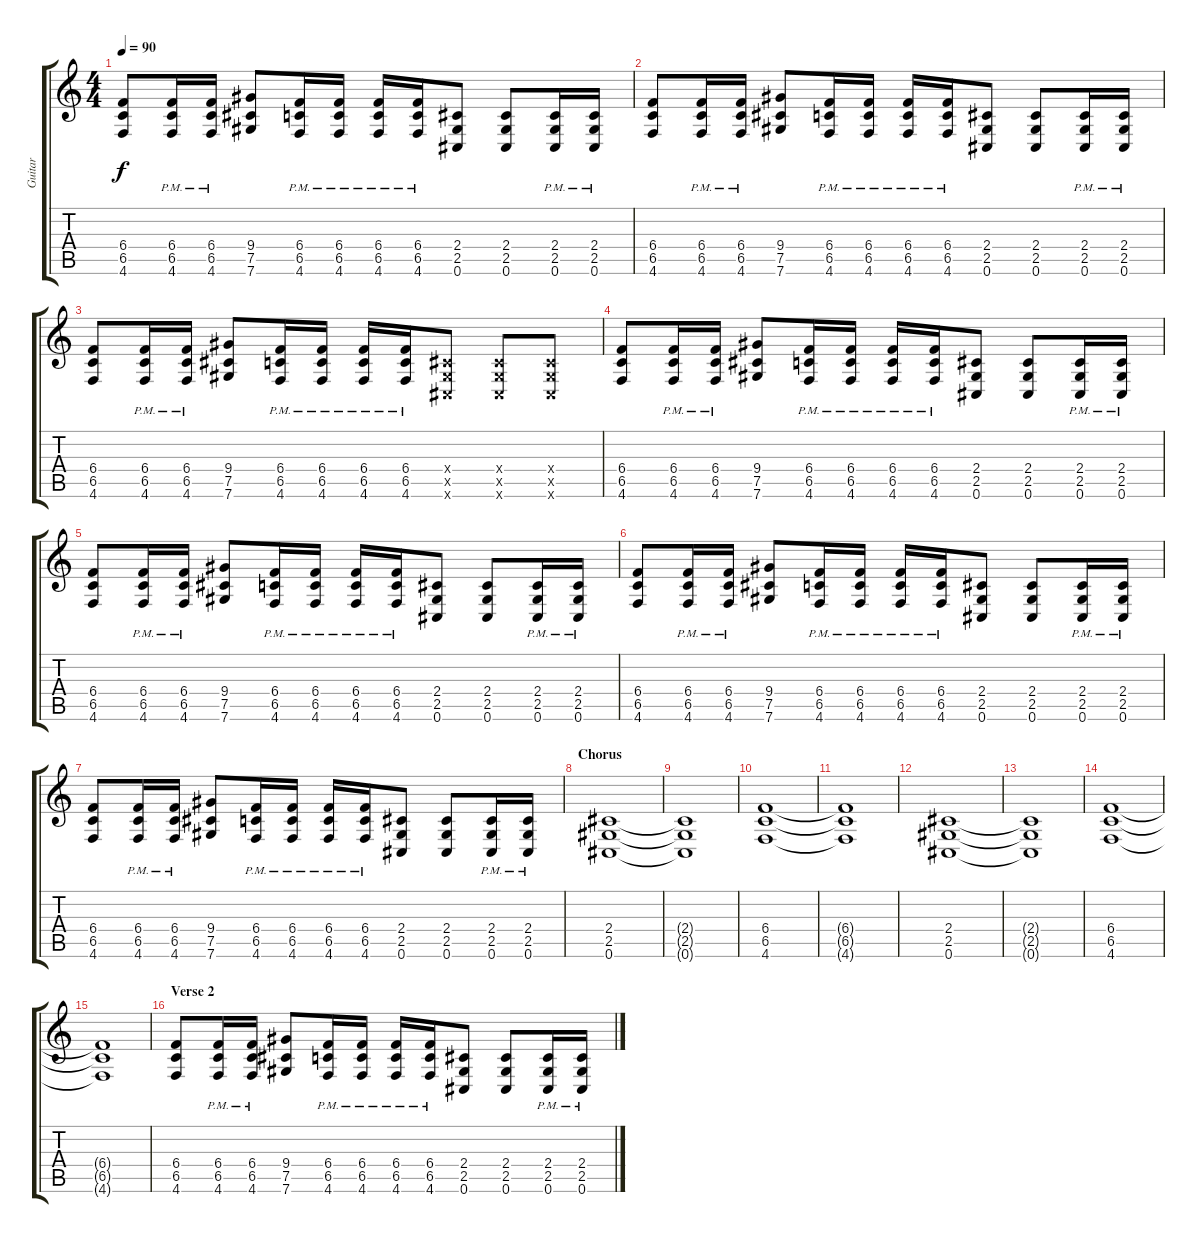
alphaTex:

\track ("Guitar" "Guitar") {instrument distortionguitar}
\staff {score tabs}
\tuning (Db4 Ab3 E3 B2 Gb2 Db2) {hide}
\ts (4 4)
\tempo 90
\clef g2
\ks c
(6.4 6.5 4.6).8{dy f} (6.4{pm} 6.5{pm} 4.6{pm}).16 (6.4{pm} 6.5{pm} 4.6{pm}).16 (9.4 7.5 7.6).8 (6.4{pm} 6.5{pm} 4.6{pm}).16 (6.4{pm} 6.5{pm} 4.6{pm}).16 (6.4{pm} 6.5{pm} 4.6{pm}).16 (6.4{pm} 6.5{pm} 4.6{pm}).16 (2.4 2.5 0.6).8 (2.4 2.5 0.6).8 (2.4{pm} 2.5{pm} 0.6{pm}).16 (2.4{pm} 2.5{pm} 0.6{pm}).16 |
(6.4 6.5 4.6).8 (6.4{pm} 6.5{pm} 4.6{pm}).16 (6.4{pm} 6.5{pm} 4.6{pm}).16 (9.4 7.5 7.6).8 (6.4{pm} 6.5{pm} 4.6{pm}).16 (6.4{pm} 6.5{pm} 4.6{pm}).16 (6.4{pm} 6.5{pm} 4.6{pm}).16 (6.4{pm} 6.5{pm} 4.6{pm}).16 (2.4 2.5 0.6).8 (2.4 2.5 0.6).8 (2.4{pm} 2.5{pm} 0.6{pm}).16 (2.4{pm} 2.5{pm} 0.6{pm}).16 |
(6.4 6.5 4.6).8 (6.4{pm} 6.5{pm} 4.6{pm}).16 (6.4{pm} 6.5{pm} 4.6{pm}).16 (9.4 7.5 7.6).8 (6.4{pm} 6.5{pm} 4.6{pm}).16 (6.4{pm} 6.5{pm} 4.6{pm}).16 (6.4{pm} 6.5{pm} 4.6{pm}).16 (6.4{pm} 6.5{pm} 4.6{pm}).16 (2.4{x} 2.5{x} 0.6{x}).8 (2.4{x} 2.5{x} 0.6{x}).8 (2.4{x} 2.5{x} 0.6{x}).8 |
(6.4 6.5 4.6).8 (6.4{pm} 6.5{pm} 4.6{pm}).16 (6.4{pm} 6.5{pm} 4.6{pm}).16 (9.4 7.5 7.6).8 (6.4{pm} 6.5{pm} 4.6{pm}).16 (6.4{pm} 6.5{pm} 4.6{pm}).16 (6.4{pm} 6.5{pm} 4.6{pm}).16 (6.4{pm} 6.5{pm} 4.6{pm}).16 (2.4 2.5 0.6).8 (2.4 2.5 0.6).8 (2.4{pm} 2.5{pm} 0.6{pm}).16 (2.4{pm} 2.5{pm} 0.6{pm}).16 |
(6.4 6.5 4.6).8 (6.4{pm} 6.5{pm} 4.6{pm}).16 (6.4{pm} 6.5{pm} 4.6{pm}).16 (9.4 7.5 7.6).8 (6.4{pm} 6.5{pm} 4.6{pm}).16 (6.4{pm} 6.5{pm} 4.6{pm}).16 (6.4{pm} 6.5{pm} 4.6{pm}).16 (6.4{pm} 6.5{pm} 4.6{pm}).16 (2.4 2.5 0.6).8 (2.4 2.5 0.6).8 (2.4{pm} 2.5{pm} 0.6{pm}).16 (2.4{pm} 2.5{pm} 0.6{pm}).16 |
(6.4 6.5 4.6).8 (6.4{pm} 6.5{pm} 4.6{pm}).16 (6.4{pm} 6.5{pm} 4.6{pm}).16 (9.4 7.5 7.6).8 (6.4{pm} 6.5{pm} 4.6{pm}).16 (6.4{pm} 6.5{pm} 4.6{pm}).16 (6.4{pm} 6.5{pm} 4.6{pm}).16 (6.4{pm} 6.5{pm} 4.6{pm}).16 (2.4 2.5 0.6).8 (2.4 2.5 0.6).8 (2.4{pm} 2.5{pm} 0.6{pm}).16 (2.4{pm} 2.5{pm} 0.6{pm}).16 |
(6.4 6.5 4.6).8 (6.4{pm} 6.5{pm} 4.6{pm}).16 (6.4{pm} 6.5{pm} 4.6{pm}).16 (9.4 7.5 7.6).8 (6.4{pm} 6.5{pm} 4.6{pm}).16 (6.4{pm} 6.5{pm} 4.6{pm}).16 (6.4{pm} 6.5{pm} 4.6{pm}).16 (6.4{pm} 6.5{pm} 4.6{pm}).16 (2.4 2.5 0.6).8 (2.4 2.5 0.6).8 (2.4{pm} 2.5{pm} 0.6{pm}).16 (2.4{pm} 2.5{pm} 0.6{pm}).16 |
\section ("" "Chorus")
(2.4 2.5 0.6).1 |
(2.4{t} 2.5{t} 0.6{t}).1 |
(6.4 6.5 4.6).1 |
(6.4{t} 6.5{t} 4.6{t}).1 |
(2.4 2.5 0.6).1 |
(2.4{t} 2.5{t} 0.6{t}).1 |
(6.4 6.5 4.6).1 |
(6.4{t} 6.5{t} 4.6{t}).1 |
\section ("" "Verse 2")
(6.4 6.5 4.6).8 (6.4{pm} 6.5{pm} 4.6{pm}).16 (6.4{pm} 6.5{pm} 4.6{pm}).16 (9.4 7.5 7.6).8 (6.4{pm} 6.5{pm} 4.6{pm}).16 (6.4{pm} 6.5{pm} 4.6{pm}).16 (6.4{pm} 6.5{pm} 4.6{pm}).16 (6.4{pm} 6.5{pm} 4.6{pm}).16 (2.4 2.5 0.6).8 (2.4 2.5 0.6).8 (2.4{pm} 2.5{pm} 0.6{pm}).16 (2.4{pm} 2.5{pm} 0.6{pm}).16
